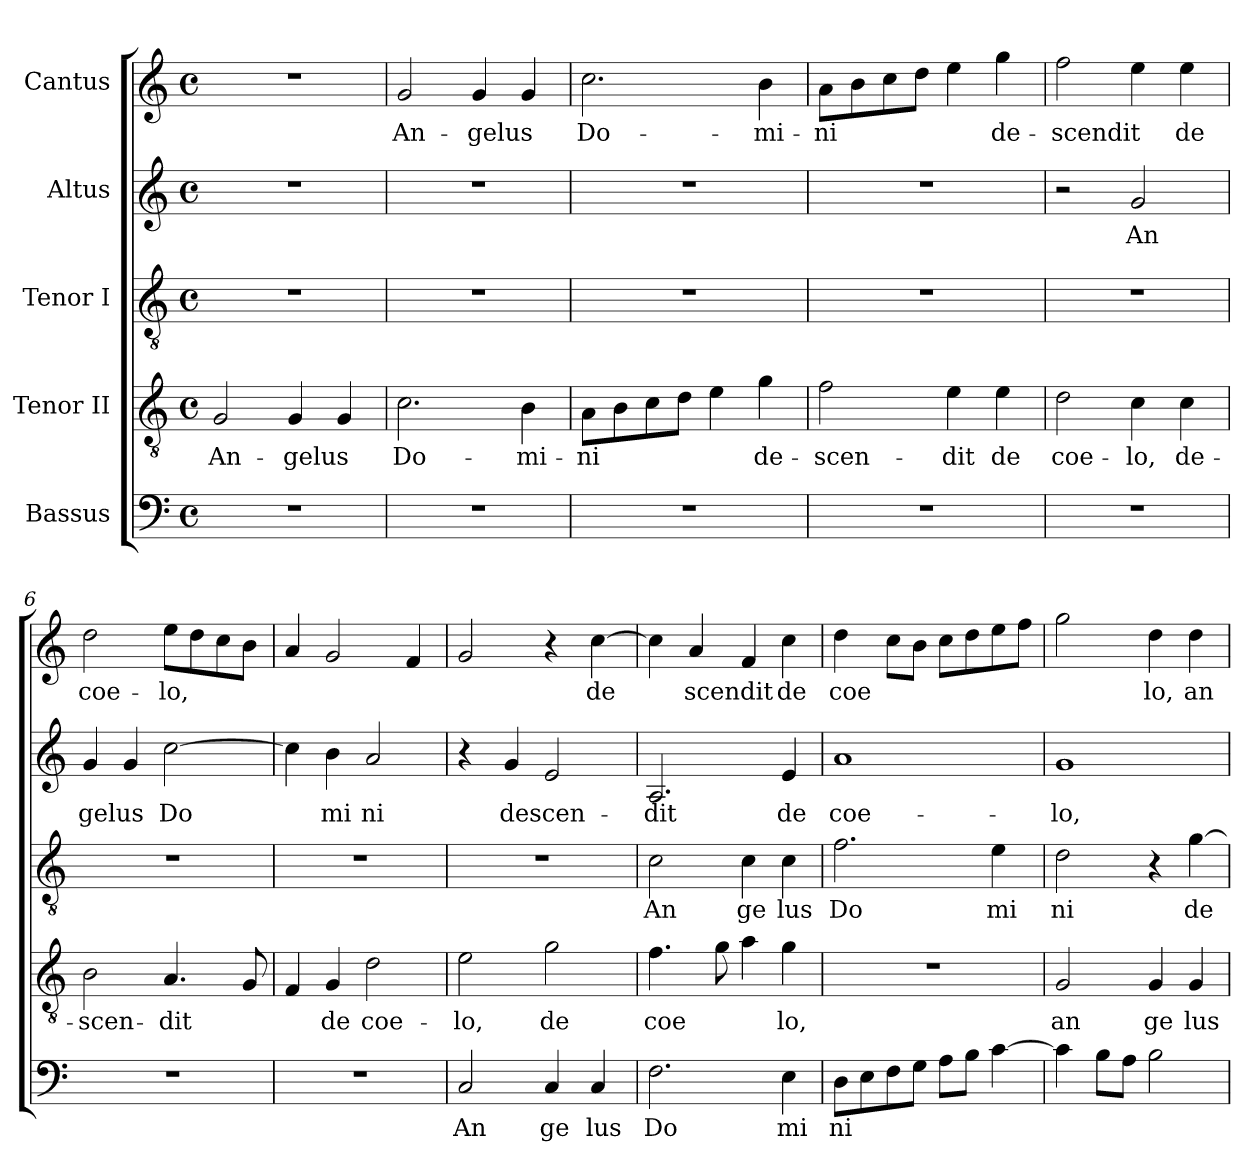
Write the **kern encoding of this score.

**kern	**text	**kern	**text	**kern	**text	**kern	**text	**kern	**text
*part5	*part5	*part4	*part4	*part3	*part3	*part2	*part2	*part1	*part1
*staff5	*staff5	*staff4	*staff4	*staff3	*staff3	*staff2	*staff2	*staff1	*staff1
*I"Bassus	*	*I"Tenor II	*	*I"Tenor I	*	*I"Altus	*	*I"Cantus	*
!!LO:PB:g=z
*stria5	*	*stria5	*	*stria5	*	*stria5	*	*stria5	*
*clefF4	*	*clefGv2	*	*clefGv2	*	*clefG2	*	*clefG2	*
*M4/4	*	*M4/4	*	*M4/4	*	*M4/4	*	*M4/4	*
*met(c)	*	*met(c)	*	*met(c)	*	*met(c)	*	*met(c)	*
=1	=1	=1	=1	=1	=1	=1	=1	=1	=1
!	!	!	!LO:LY:b:cj	!	!	!	!	!	!
1r	.	2G/	An-	1r	.	1r	.	1r	.
!	!	!	!LO:LY:b	!	!	!	!	!	!
.	.	4G/	-gelus	.	.	.	.	.	.
.	.	4G/	.	.	.	.	.	.	.
=2	=2	=2	=2	=2	=2	=2	=2	=2	=2
!	!	!	!LO:LY:b:cj	!	!	!	!	!	!LO:LY:b:cj
1r	.	2.c\	Do-	1r	.	1r	.	2g/	An-
!	!	!	!	!	!	!	!	!	!LO:LY:b
.	.	.	.	.	.	.	.	4g/	-gelus
!	!	!	!LO:LY:b:cj	!	!	!	!	!	!
.	.	4B\	-mi-	.	.	.	.	4g/	.
=3	=3	=3	=3	=3	=3	=3	=3	=3	=3
!	!	!	!LO:LY:b:cj	!	!	!	!	!	!LO:LY:b:cj
1r	.	8A\L	-ni	1r	.	1r	.	2.cc\	Do-
.	.	8B\	.	.	.	.	.	.	.
.	.	8c\	.	.	.	.	.	.	.
.	.	8d\J	.	.	.	.	.	.	.
.	.	4e\	.	.	.	.	.	.	.
!	!	!	!LO:LY:b:cj	!	!	!	!	!	!LO:LY:b:cj
.	.	4g\	de-	.	.	.	.	4b\	-mi-
=4	=4	=4	=4	=4	=4	=4	=4	=4	=4
!	!	!	!LO:LY:b:cj	!	!	!	!	!	!LO:LY:b:cj
1r	.	2f\	-scen-	1r	.	1r	.	8a\L	-ni
.	.	.	.	.	.	.	.	8b\	.
.	.	.	.	.	.	.	.	8cc\	.
.	.	.	.	.	.	.	.	8dd\J	.
!	!	!	!LO:LY:b:cj	!	!	!	!	!	!
.	.	4e\	-dit	.	.	.	.	4ee\	.
!	!	!	!LO:LY:b:cj	!	!	!	!	!	!LO:LY:b:cj
.	.	4e\	de	.	.	.	.	4gg\	de-
=5	=5	=5	=5	=5	=5	=5	=5	=5	=5
!	!	!	!LO:LY:b:cj	!	!	!	!	!	!LO:LY:b:cj
1r	.	2d\	coe-	1r	.	2r	.	2ff\	-scendit
!	!	!	!LO:LY:b:cj	!	!	!	!LO:LY:b:cj	!	!
.	.	4c\	-lo,	.	.	2g/	An	4ee\	.
!	!	!	!LO:LY:b:cj	!	!	!	!	!	!LO:LY:b:cj
.	.	4c\	de-	.	.	.	.	4ee\	de
=6	=6	=6	=6	=6	=6	=6	=6	=6	=6
!	!	!	!LO:LY:b:cj	!	!	!	!LO:LY:b	!	!LO:LY:b:cj
1r	.	2B\	-scen-	1r	.	4g/	gelus	2dd\	coe-
.	.	.	.	.	.	4g/	.	.	.
!	!	!	!LO:LY:b	!	!	!	!LO:LY:b	!	!LO:LY:b:cj
.	.	4.A/	-dit	.	.	[>2cc\	Do	8ee\L	-lo,
.	.	.	.	.	.	.	.	8dd\	.
.	.	.	.	.	.	.	.	8cc\	.
.	.	8G/	.	.	.	.	.	8b\J	.
=7	=7	=7	=7	=7	=7	=7	=7	=7	=7
1r	.	4F/	.	1r	.	4cc\]	.	4a/	.
!	!	!	!LO:LY:b:cj	!	!	!	!LO:LY:b:cj	!	!
.	.	4G/	de	.	.	4b\	mi	2g/	.
!	!	!	!LO:LY:b:cj	!	!	!	!LO:LY:b:cj	!	!
.	.	2d\	coe-	.	.	2a/	ni	.	.
.	.	.	.	.	.	.	.	4f/	.
!!LO:LB:g=z
=8	=8	=8	=8	=8	=8	=8	=8	=8	=8
!	!LO:LY:b:cj	!	!LO:LY:b:cj	!	!	!	!	!	!
*	*	*	*	*	*	*^	*	*	*
2C/	An	2e\	-lo,	1r	.	4r	64ryy	.	2g/	.
.	.	.	.	.	.	.	2ryy	.	.	.
!	!	!	!	!	!	!	!	!LO:LY:b	!	!
.	.	.	.	.	.	4g/	.	descen-	.	.
!	!LO:LY:b:cj	!	!LO:LY:b:cj	!	!	!	!	!	!	!
4C/	ge	2g\	de	.	.	2e/	.	.	4r	.
.	.	.	.	.	.	.	4ryy	.	.	.
!	!LO:LY:b:cj	!	!	!	!	!	!	!	!	!LO:LY:b:cj
4C/	lus	.	.	.	.	.	.	.	[>4cc\	de
.	.	.	.	.	.	.	8...ryy	.	.	.
=9	=9	=9	=9	=9	=9	=9	=9	=9	=9	=9
!	!LO:LY:b:cj	!	!LO:LY:b	!	!LO:LY:b:cj	!	!	!LO:LY:b:cj	!	!
*	*	*	*	*	*	*v	*v	*	*	*
2.F\	Do	4.f\	coe	2c\	An	2.A/	-dit	4cc\]	.
!	!	!	!	!	!	!	!	!	!LO:LY:b:cj
.	.	.	.	.	.	.	.	4a/	scendit
.	.	8g\	.	.	.	.	.	.	.
!	!	!	!	!	!LO:LY:b:cj	!	!	!	!
.	.	4a\	.	4c\	ge	.	.	4f/	.
!	!LO:LY:b:cj	!	!LO:LY:b:cj	!	!LO:LY:b:cj	!	!LO:LY:b:cj	!	!LO:LY:b:cj
4E\	mi	4g\	lo,	4c\	lus	4e/	de	4cc\	de
=10	=10	=10	=10	=10	=10	=10	=10	=10	=10
!	!LO:LY:b:cj	!	!	!	!LO:LY:b:cj	!	!LO:LY:b:cj	!	!LO:LY:b
8D\L	ni	1r	.	2.f\	Do	1a	coe-	4dd\	coe
8E\	.	.	.	.	.	.	.	.	.
8F\	.	.	.	.	.	.	.	8cc\L	.
8G\J	.	.	.	.	.	.	.	8b\J	.
8A\L	.	.	.	.	.	.	.	8cc\L	.
8B\J	.	.	.	.	.	.	.	8dd\	.
!	!	!	!	!	!LO:LY:b:cj	!	!	!	!
[>4c\	.	.	.	4e\	mi	.	.	8ee\	.
.	.	.	.	.	.	.	.	8ff\J	.
=11	=11	=11	=11	=11	=11	=11	=11	=11	=11
!	!	!	!LO:LY:b:cj	!	!LO:LY:b:cj	!	!LO:LY:b:cj	!	!
4c\]	.	2G/	an	2d\	ni	1g	-lo,	2gg\	.
8B\L	.	.	.	.	.	.	.	.	.
8A\J	.	.	.	.	.	.	.	.	.
!	!	!	!LO:LY:b:cj	!	!	!	!	!	!LO:LY:b:cj
2B\	.	4G/	ge	4r	.	.	.	4dd\	lo,
!	!	!	!LO:LY:b:cj	!	!LO:LY:b:cj	!	!	!	!LO:LY:b:cj
.	.	4G/	lus	[>4g\	de	.	.	4dd\	an
=	=	=	=	=	=	=	=	=	=
*-	*-	*-	*-	*-	*-	*-	*-	*-	*-
